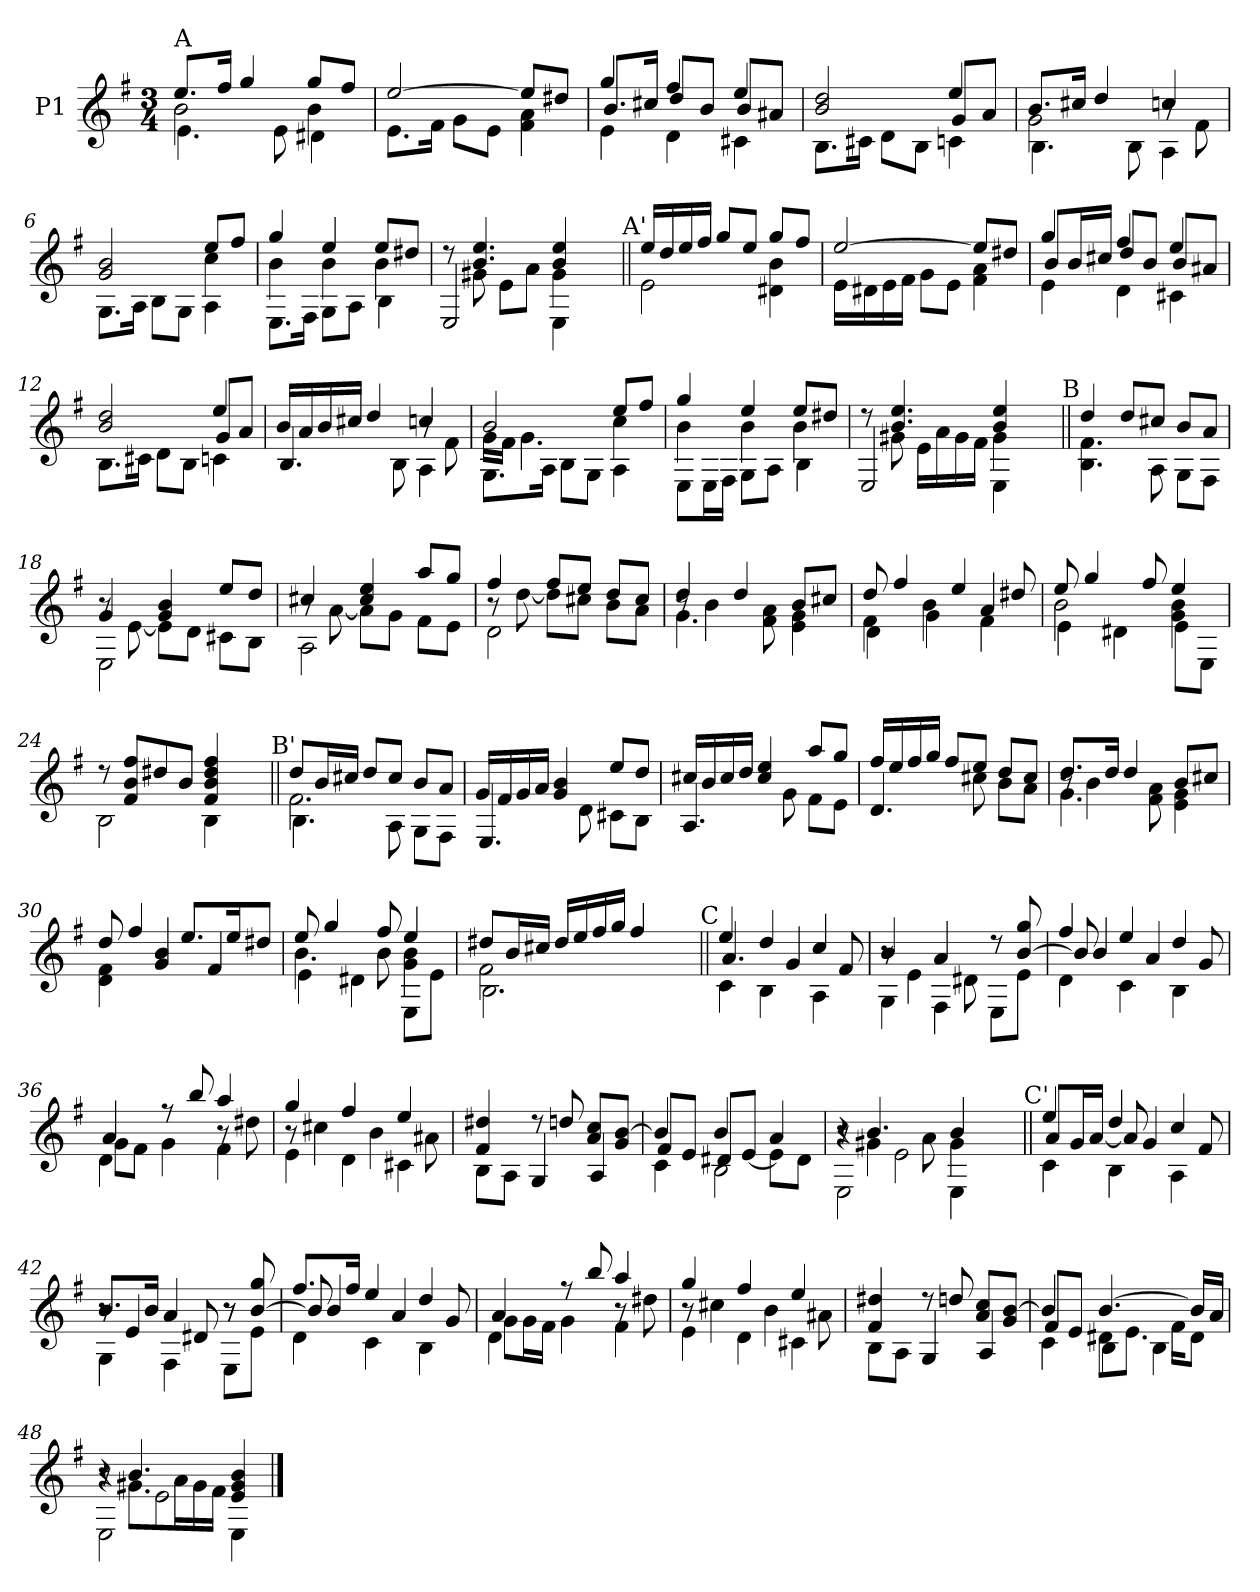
**kern
*part1
*staff1
*I"P1
!!LO:PB:g=z
*clefG2
*ITrd7c12
*k[f#]
*G:
*M3/4
=1
*^
*	*^
!LO:TX:a:t=A	!	!
8.ei/L	2Bi\	4.Ei\
*MM72	*	*
16f#i/Jk	.	.
4gi/	.	.
.	.	8Ei\
8gi/L	4Bi\	4D#Xi\
8f#i/J	.	.
*	*v	*v
=2	=2
[2ei/	8.Ei\L
.	16F#i\Jk
.	8Gi\L
.	8Ei\J
8ei/L]	4F#i\ 4Ai
8d#Xi/J	.
=3	=3
*	*^
4gi/	8.Bi/L	4Ei\
.	16c#Xi/Jk	.
4f#i/	8di/L	4Di\
.	8Bi/J	.
4ei/	8Bi/L	4C#Xi\
.	8A#Xi/J	.
=4	=4	=4
2Bi/ 2di	2ryy	8.BBi\L
.	.	16C#Xi\Jk
.	.	8Di\L
.	.	8BBi\J
4ei/	8Gi/L	4Cni\
.	8Ai/J	.
=5	=5	=5
8.Bi/L	2Gi\	4.BBi\
16c#Xi/Jk	.	.
4di/	.	.
.	.	8BBi\
4cni/	8r	4AAi\
.	8F#i\	.
!!LO:LB:g=z	!!	!!
=6	=6	=6
2Gi/ 2Bi	2ryy	8.GGi\L
.	.	16AAi\Jk
.	.	8BBi\L
.	.	8GGi\J
8ei/L	4ci\	4AAi\
8f#i/J	.	.
=7	=7	=7
4gi/	4Bi\	8.EEi\L
.	.	16FF#i\Jk
4ei/	4Bi\	8GGi\L
.	.	8AAi\J
8ei/L	4Bi\	4BBi\
8d#Xi/J	.	.
=8	=8	=8
*	*	*^
8r	8ryy	2EEi/	2ryy
4.Bi/ 4.ei	8G#Xi\	.	.
.	8Ei\L	.	.
.	8Ai\J	.	.
4Bi/ 4ei	4G#i\	4EEi\	8ryy
.	.	.	16ryy
.	.	.	32ryy
.	.	.	64ryy
.	.	.	128...ryy
!	!	!	!LO:TX:a:t=A'
.	.	.	1024ryy
*	*v	*v	*v
=9||	=9||
16ei/LL	2Ei\
16di/	.
16ei/	.
16f#i/JJ	.
8gi/L	.
8ei/J	.
8gi/L	4D#Xi\ 4Bi
8f#i/J	.
=10	=10
[2ei/	16Ei\LL
.	16D#Xi\
.	16Ei\
.	16F#i\JJ
.	8Gi\L
.	8Ei\J
8ei/L]	4F#i\ 4Ai
8d#Xi/J	.
!!LO:LB:g=z	!!
=11	=11
*	*^
4gi/	8Bi/L	4Ei\
.	16Bi/L	.
.	16c#Xi/JJ	.
4f#i/	8di/L	4Di\
.	8Bi/J	.
4ei/	8Bi/L	4C#Xi\
.	8A#Xi/J	.
=12	=12	=12
2Bi/ 2di	2ryy	8.BBi\L
.	.	16C#Xi\Jk
.	.	8Di\L
.	.	8BBi\J
4ei/	8Gi/L	4Cni\
.	8Ai/J	.
=13	=13	=13
16Bi/LL	2ryy	4.BBi/
16Ai/	.	.
16Bi/	.	.
16c#Xi/JJ	.	.
4di/	.	.
.	.	8BBi\
4cni/	8r	4AAi\
.	8F#i\	.
=14	=14	=14
2Bi/	16Gi\LL	8.GGi\L
.	16F#i\JJ	.
.	4.Gi\	.
.	.	16AAi\Jk
.	.	8BBi\L
.	.	8GGi\J
8ei/L	4ci\	4AAi\
8f#i/J	.	.
=15	=15	=15
4gi/	4Bi\	8EEi\L
.	.	16EEi\L
.	.	16FF#i\JJ
4ei/	4Bi\	8GGi\L
.	.	8AAi\J
8ei/L	4Bi\	4BBi\
8d#Xi/J	.	.
!!LO:LB:g=z	!!	!!
=16	=16	=16
*	*	*^
8r	8ryy	2EEi/	2ryy
4.Bi/ 4.ei	8G#Xi\	.	.
.	16Ei\LL	.	.
.	16Ai\	.	.
.	16G#i\	.	.
.	16F#i\JJ	.	.
4Bi/ 4ei	4G#i\	4EEi\	8ryy
.	.	.	16ryy
.	.	.	32ryy
.	.	.	64ryy
.	.	.	128...ryy
!	!	!	!LO:TX:a:t=B
.	.	.	1024ryy
*	*v	*v	*v
=17||	=17||
4di/	4.BBi\ 4.F#i
8di/L	.
8c#Xi/J	8AAi\
8Bi/L	8GGi\L
8Ai/J	8FF#i\J
=18	=18
*	*^
4Gi/	8r	2EEi\
.	[8Ei\	.
4Gi/ 4Bi	8Ei\L]	.
.	8Di\J	.
8ei/L	8C#Xi\L	4ryy
8di/J	8BBi\J	.
=19	=19	=19
4c#Xi/	8r	2AAi\
.	[8Ai\	.
4c#i/ 4ei	8Ai\L]	.
.	8Gi\J	.
8ai/L	8F#i\L	4ryy
8gi/J	8Ei\J	.
=20	=20	=20
4f#i/	8r	2Di\
.	[8di\	.
8f#i/L	8di\L]	.
8ei/J	8c#Xi\J	.
8di/L	8Bi\L	4ryy
8c#i/J	8Ai\J	.
=21	=21	=21
4di/	8r	4.Gi\
.	4Bi\	.
4di/	.	.
.	8F#i\ 8Ai	4.ryy
8Bi/L	4Ei\ 4Gi	.
8c#Xi/J	.	.
!!LO:LB:g=z	!!	!!
=22	=22	=22
8di/	4F#i\	4Di\
4f#i/	.	.
.	4Bi\	4Gi\
4ei/	.	.
.	4Ai/	4F#i\
8d#Xi/	.	.
=23	=23	=23
8ei/	2Bi\	4Ei\
4gi/	.	.
.	.	4D#Xi\
8f#i/	.	.
4ei/	4Gi\ 4Bi	8Ei\L
.	.	8EEi\J
=24	=24	=24
8r	2BBi\	2ryy
8F#i/ 8Bi 8f#iL	.	.
8d#Xi/	.	.
8Bi/J	.	.
4F#i/ 4Bi 4d#i 4f#i	4BBi\	8ryy
.	.	16ryy
.	.	32ryy
.	.	64ryy
.	.	128...ryy
!	!	!LO:TX:a:t=B'
.	.	1024ryy
=25||	=25||	=25||
8di/L	2.F#i\	4.BBi\
16Bi/L	.	.
16c#Xi/JJ	.	.
8di/L	.	.
8c#i/J	.	8AAi\
8Bi/L	.	8GGi\L
8Ai/J	.	8FF#i\J
*	*v	*v
=26	=26
16Gi/LL	4.EEi/
16F#i/	.
16Gi/	.
16Ai/JJ	.
4Gi/ 4Bi	.
.	8Di\
8ei/L	8C#Xi\L
8di/J	8BBi\J
!!LO:LB:g=z	!!
=27	=27
16c#Xi/LL	4.AAi/
16Bi/	.
16c#i/	.
16di/JJ	.
4c#i/ 4ei	.
.	8Gi\
8ai/L	8F#i\L
8gi/J	8Ei\J
=28	=28
16f#i/LL	4.Di/
16ei/	.
16f#i/	.
16gi/JJ	.
8f#i/L	.
8ei/J	8c#Xi\
8di/L	8Bi\L
8c#i/J	8Ai\J
=29	=29
*	*^
8.di/L	8r	4.Gi\
.	4Bi\	.
16di/Jk	.	.
4di/	.	.
.	8F#i\ 8Ai	4.ryy
8Bi/L	4Ei\ 4Gi	.
8c#Xi/J	.	.
*	*v	*v
=30	=30
8di/	4Di\ 4F#i
4f#i/	.
.	4Gi/ 4Bi
8.ei/L	.
.	4F#i/
16ei/k	.
8d#Xi/J	.
=31	=31
*	*^
8ei/	4.Bi\	4Ei\
4gi/	.	.
.	.	4D#Xi\
8f#i/	8Bi\	.
4ei/	4Gi\ 4Bi	8EEi\L
.	.	8Ei\J
!!LO:LB:g=z	!!	!!
=32	=32	=32
*	*	*^
8d#Xi/L	2F#i\	2.BBi\	2ryy
16Bi/L	.	.	.
16c#Xi/JJ	.	.	.
16d#i/LL	.	.	.
16ei/	.	.	.
16f#i/	.	.	.
16gi/JJ	.	.	.
4f#i/	4ryy	.	8ryy
.	.	.	16ryy
.	.	.	32ryy
.	.	.	64ryy
.	.	.	128...ryy
!	!	!	!LO:TX:a:t=C
.	.	.	1024ryy
*	*	*v	*v
=33||	=33||	=33||
4ei/	4.Ai/	4Ci\
4di/	.	4BBi\
.	4Gi/	.
4ci/	.	4AAi\
.	8F#i/	.
=34	=34	=34
4Bi/	8r	4GGi\
.	4Ei\	.
4Ai/	.	4FF#i\
.	8D#Xi\	.
8r	4ryy	8EEi\L
[8Bi/ 8gi	.	8Ei\J
=35	=35	=35
4f#i/	8Bi/]	4Di\
.	4Bi/	.
4ei/	.	4Ci\
.	4Ai/	.
4di/	.	4BBi\
.	8Gi/	.
=36	=36	=36
4Ai/	8Gi\L	4Di\
.	8F#i\J	.
8r	4Gi\	4ryy
8bi/	.	.
4ai/	8r	4F#i\
.	8d#Xi\	.
!!LO:LB:g=z	!!	!!
=37	=37	=37
4gi/	8r	4Ei\
.	4c#Xi\	.
4f#i/	.	4Di\
.	4Bi\	.
4ei/	.	4C#Xi\
.	8A#Xi\	.
*	*v	*v
=38	=38
4F#i/ 4d#Xi	8BBi\L
.	8AAi\J
8r	4GGi/
8dni/	.
8Ai/ 8ciL	4AAi/
8Gi/ [8BiJ	.
=39	=39
*	*^
4Bi/]	8F#i/L	4Ci\
.	8Ei/J	.
4Bi/	8D#Xi/L	2BBi\
.	[8Ei/J	.
4Ai/	8Ei\L]	.
.	8D#i\J	.
=40	=40	=40
*	*^	*^
*	*	*	*	*
8r	8ryy	4r	2EEi\	2ryy
4.Bi/	4G#Xi\	.	.	.
.	.	2Ei\	.	.
.	8Ai\	.	.	.
4Bi/	4G#i\	.	4EEi\	8ryy
.	.	.	.	16ryy
.	.	.	.	32ryy
.	.	.	.	64ryy
.	.	.	.	128...ryy
!	!	!	!	!LO:TX:a:t=C'
.	.	.	.	1024ryy
*	*	*v	*v	*v
=41||	=41||	=41||
4ei/	8Ai/L	4Ci\
.	16Gi/L	.
.	[16Ai/JJ	.
4di/	8Ai/]	4BBi\
.	4Gi/	.
4ci/	.	4AAi\
.	8F#i/	.
!!LO:LB:g=z	!!	!!
=42	=42	=42
8.Bi/L	8r	4GGi\
.	4Ei/	.
16Bi/Jk	.	.
4Ai/	.	4FF#i\
.	8D#Xi/	.
8r	8r	8EEi\L
[8Bi/ 8gi	8ryy	8Ei\J
=43	=43	=43
8.f#i/L	8Bi/]	4Di\
.	4Bi/	.
16f#i/Jk	.	.
4ei/	.	4Ci\
.	4Ai/	.
4di/	.	4BBi\
.	8Gi/	.
=44	=44	=44
4Ai/	8Gi\L	4Di\
.	16Gi\L	.
.	16F#i\JJ	.
8r	4Gi\	4ryy
8bi/	.	.
4ai/	8r	4F#i\
.	8d#Xi\	.
=45	=45	=45
4gi/	8r	4Ei\
.	4c#Xi\	.
4f#i/	.	4Di\
.	4Bi\	.
4ei/	.	4C#Xi\
.	8A#Xi\	.
*	*v	*v
!!LO:LB:g=z
=46	=46
4F#i/ 4d#Xi	8BBi\L
.	8AAi\J
8r	4GGi/
8dni/	.
8Ai/ 8ciL	4AAi/
8Gi/ [8BiJ	.
=47	=47
*	*^
4Bi/]	8F#i/L	4Ci\
.	8Ei/J	.
[4.Bi/	8D#Xi\L	4BBi\
.	8.Ei\J	.
.	.	4BBi\
.	16F#i\KL	.
16Bi/LL]	8D#i\J	.
16Ai/JJ	.	.
=48	=48	=48
*	*	*^
8r	8ryy	4r	2EEi\
4.Bi/	8.G#Xi\L	.	.
.	.	2Ei\	.
.	16Ai\L	.	.
.	16G#i\	.	.
.	16F#i\JJ	.	.
4Ei/ 4G#i 4Bi	4ryy	.	4EEi\
*v	*v	*v	*v
==
*-
